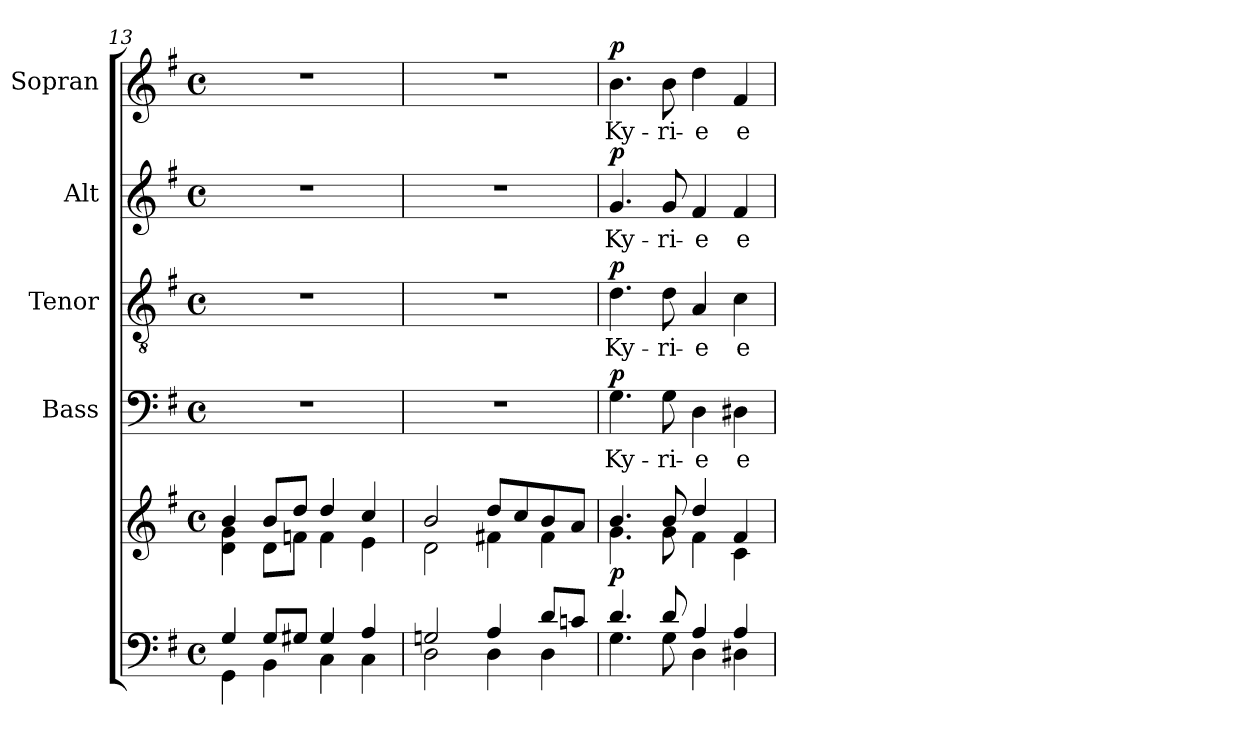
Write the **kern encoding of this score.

**kern	**kern	**dynam	**kern	**text	**dynam	**kern	**text	**dynam	**kern	**text	**dynam	**kern	**text	**dynam
*part5	*part5	*part5	*part4	*part4	*part4	*part3	*part3	*part3	*part2	*part2	*part2	*part1	*part1	*part1
*staff6	*staff5	*staff5/6	*staff4	*staff4	*staff4	*staff3	*staff3	*staff3	*staff2	*staff2	*staff2	*staff1	*staff1	*staff1
*	*	*	*I"Bass	*	*	*I"Tenor	*	*	*I"Alt	*	*	*I"Sopran	*	*
*	*	*	*I'B.	*	*	*I'T.	*	*	*I'A.	*	*	*I'S.	*	*
*clefF4	*clefG2	*	*clefF4	*	*	*clefGv2	*	*	*clefG2	*	*	*clefG2	*	*
*k[f#]	*k[f#]	*	*k[f#]	*	*	*k[f#]	*	*	*k[f#]	*	*	*k[f#]	*	*
*G:	*G:	*	*G:	*	*	*G:	*	*	*G:	*	*	*G:	*	*
*M4/4	*M4/4	*	*M4/4	*	*	*M4/4	*	*	*M4/4	*	*	*M4/4	*	*
*met(c)	*met(c)	*	*met(c)	*	*	*met(c)	*	*	*met(c)	*	*	*met(c)	*	*
=13	=13	=13	=13	=13	=13	=13	=13	=13	=13	=13	=13	=13	=13	=13
*^	*^	*	*	*	*	*	*	*	*	*	*	*	*	*
4G/	4GG\	4b/	4d\ 4g\	.	1r	.	.	1r	.	.	1r	.	.	1r	.	.
8G/L	4BB\	8b/L	8d\L	.	.	.	.	.	.	.	.	.	.	.	.	.
8G#X/J	.	8dd/J	8fn\J	.	.	.	.	.	.	.	.	.	.	.	.	.
4G#/	4C\	4dd/	4f\	.	.	.	.	.	.	.	.	.	.	.	.	.
4A/	4C\	4cc/	4e\	.	.	.	.	.	.	.	.	.	.	.	.	.
=14	=14	=14	=14	=14	=14	=14	=14	=14	=14	=14	=14	=14	=14	=14	=14	=14
2Gn/	2D\	2b/	2d\	.	1r	.	.	1r	.	.	1r	.	.	1r	.	.
4A/	4D\	8dd/L	4f#X\	.	.	.	.	.	.	.	.	.	.	.	.	.
.	.	8cc/	.	.	.	.	.	.	.	.	.	.	.	.	.	.
8d/L	4D\	8b/	4f#\	.	.	.	.	.	.	.	.	.	.	.	.	.
8cn/J	.	8a/J	.	.	.	.	.	.	.	.	.	.	.	.	.	.
=15	=15	=15	=15	=15	=15	=15	=15	=15	=15	=15	=15	=15	=15	=15	=15	=15
!	!	!	!	!LO:DY:b	!	!LO:LY:b	!LO:DY:a	!	!LO:LY:b	!LO:DY:a	!	!LO:LY:b	!LO:DY:a	!	!LO:LY:b	!LO:DY:a
4.d/	4.G\	4.b/	4.g\	p	4.G\	Ky-	p	4.d\	Ky-	p	4.g/	Ky-	p	4.b\	Ky-	p
!	!	!	!	!	!	!LO:LY:b	!	!	!LO:LY:b	!	!	!LO:LY:b	!	!	!LO:LY:b	!
8d/	8G\	8b/	8g\	.	8G\	-ri-	.	8d\	-ri-	.	8g/	-ri-	.	8b\	-ri-	.
!	!	!	!	!	!	!LO:LY:b	!	!	!LO:LY:b	!	!	!LO:LY:b	!	!	!LO:LY:b	!
4A/	4D\	4dd/	4f#\	.	4D\	-e	.	4A/	-e	.	4f#/	-e	.	4dd\	-e	.
!	!	!	!	!	!	!LO:LY:b	!	!	!LO:LY:b	!	!	!LO:LY:b	!	!	!LO:LY:b	!
4A/	4D#X\	4f#/	4c\	.	4D#X\	e-	.	4c\	e-	.	4f#/	e-	.	4f#/	e	.
*v	*v	*	*	*	*	*	*	*	*	*	*	*	*	*	*	*
*	*v	*v	*	*	*	*	*	*	*	*	*	*	*	*	*
=	=	=	=	=	=	=	=	=	=	=	=	=	=	=
*-	*-	*-	*-	*-	*-	*-	*-	*-	*-	*-	*-	*-	*-	*-
